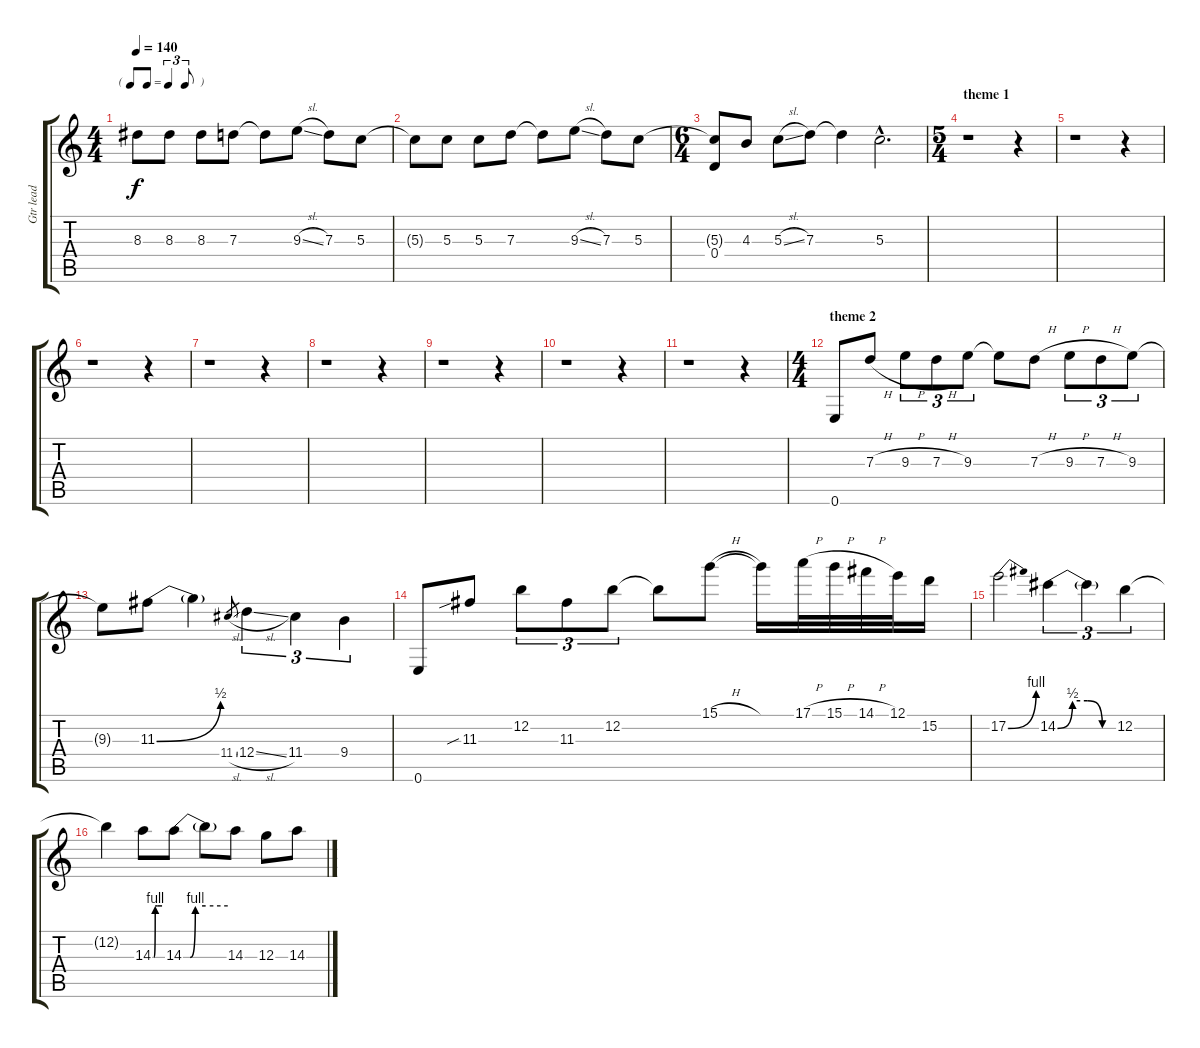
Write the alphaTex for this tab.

\track ("Gtr lead" "Gtr lead") {instrument distortionguitar}
\staff {score tabs}
\tuning (E4 B3 G3 D3 A2 E2) {hide}
\ts (4 4)
\tf triplet8th
\tempo 140
\clef g2
\ks c
8.3{t}.8{dy f} 8.3.8 8.3.8 7.3.8 7.3{t}.8 9.3{sl}.8 7.3.8 5.3.8 |
5.3{t}.8 5.3.8 5.3.8 7.3.8 7.3{t}.8 9.3{sl}.8 7.3.8 5.3.8 |
\ts (6 4)
(5.3{t} 0.4).8 4.3.8 5.3{sl}.8 7.3.8 7.3{t}.4 5.3{hac}.2{d} |
\ts (5 4)
\section ("" "theme 1")
r.1 r.4 |
r.1 r.4 |
r.1 r.4 |
r.1 r.4 |
r.1 r.4 |
r.1 r.4 |
r.1 r.4 |
r.1 r.4 |
\ts (4 4)
\section ("" "theme 2")
0.6.8 7.3{h}.8 9.3{h}.8{tu (3 2)} 7.3{h}.8{tu (3 2)} 9.3.8{tu (3 2)} 9.3{t}.8 7.3{h}.8 9.3{h}.8{tu (3 2)} 7.3{h}.8{tu (3 2)} 9.3.8{tu (3 2)} |
9.3{t}.8 11.3{be (bend 0 0 60 2)}.8 11.3{t}.4 11.4{sl}.8{gr} 12.4{sl}.4{tu (3 2)} 11.4.4{tu (3 2)} 9.4.4{tu (3 2)} |
0.6.8 11.3{sib}.8 12.2.8{tu (3 2)} 11.3.8{tu (3 2)} 12.2.8{tu (3 2)} 12.2{t}.8 15.1{h}.8 15.1{t}.16 17.1{h}.32 15.1{h}.32 14.1{h}.32 12.1.32 15.2.16 |
17.2{be (bend 0 0 60 4)}.2 14.2{be (custom 0 0 15 2 30 2 45 0 60 0)}.4{tu (3 2)} 14.2{t}.4{tu (3 2)} 12.2.4{tu (3 2)} |
12.2{t}.4 14.3{be (custom 0 0 9 0 16 4 30 4 60 4)}.8 14.3{be (custom 0 0 9 0 16 4 30 4 60 4)}.8 14.3{t}.8 14.3.8 12.3.8 14.3.8
